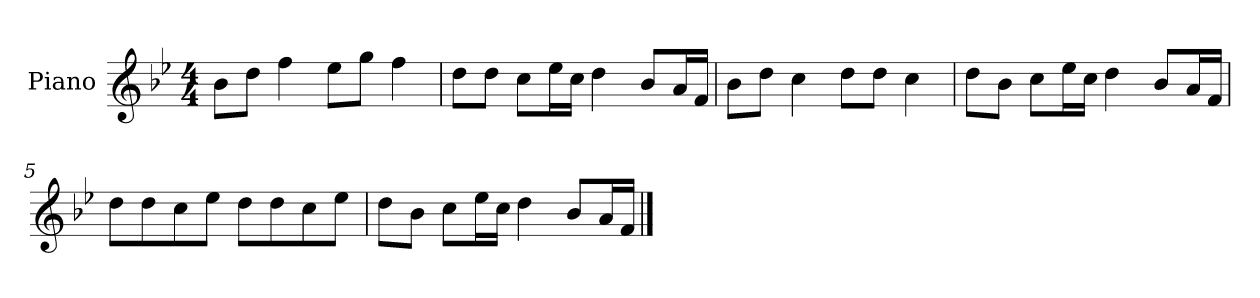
**kern
*part1
*staff1
*I"Piano
*I'P-no
*clefG2
*k[b-e-]
*M4/4
*MM90
=1
8b-\L
8dd\J
4ff\
8ee-\L
8gg\J
4ff\
=2
8dd\L
8dd\J
8cc\L
16ee-\L
16cc\JJ
4dd\
8b-/L
16a/L
16f/JJ
=3
8b-\L
8dd\J
4cc\
8dd\L
8dd\J
4cc\
=4
8dd\L
8b-\J
8cc\L
16ee-\L
16cc\JJ
4dd\
8b-/L
16a/L
16f/JJ
=5
8dd\L
8dd\
8cc\
8ee-\J
8dd\L
8dd\
8cc\
8ee-\J
!!LO:LB:g=z
=6
8dd\L
8b-\J
8cc\L
16ee-\L
16cc\JJ
4dd\
8b-/L
16a/L
16f/JJ
==
*-
